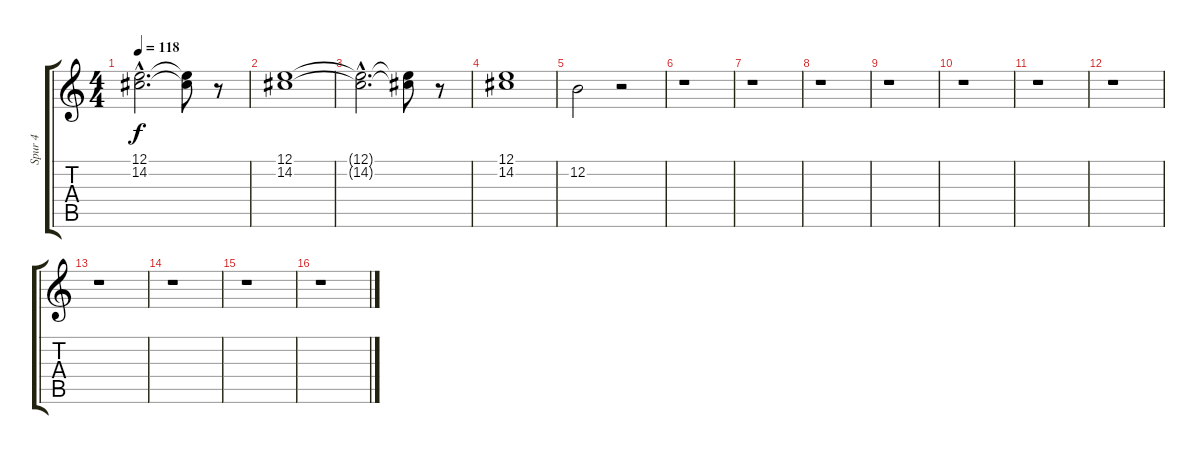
\track ("Spur 4" "Spur 4") {instrument choiraahs}
\staff {score tabs}
\tuning (E4 B3 G3 D3 A2 E2) {hide}
\ts (4 4)
\tempo 118
\clef g2
\ks c
(12.1{hac t} 14.2{hac t}).2{d dy f} (12.1{t} 14.2{t}).8 r.8 |
(12.1 14.2).1 |
(12.1{hac t} 14.2{hac t}).2{d} (12.1{t} 14.2{t}).8 r.8 |
(12.1 14.2).1 |
12.2.2 r.2 |
r.1 |
r.1 |
r.1 |
r.1 |
r.1 |
r.1 |
r.1 |
r.1 |
r.1 |
r.1 |
r.1
